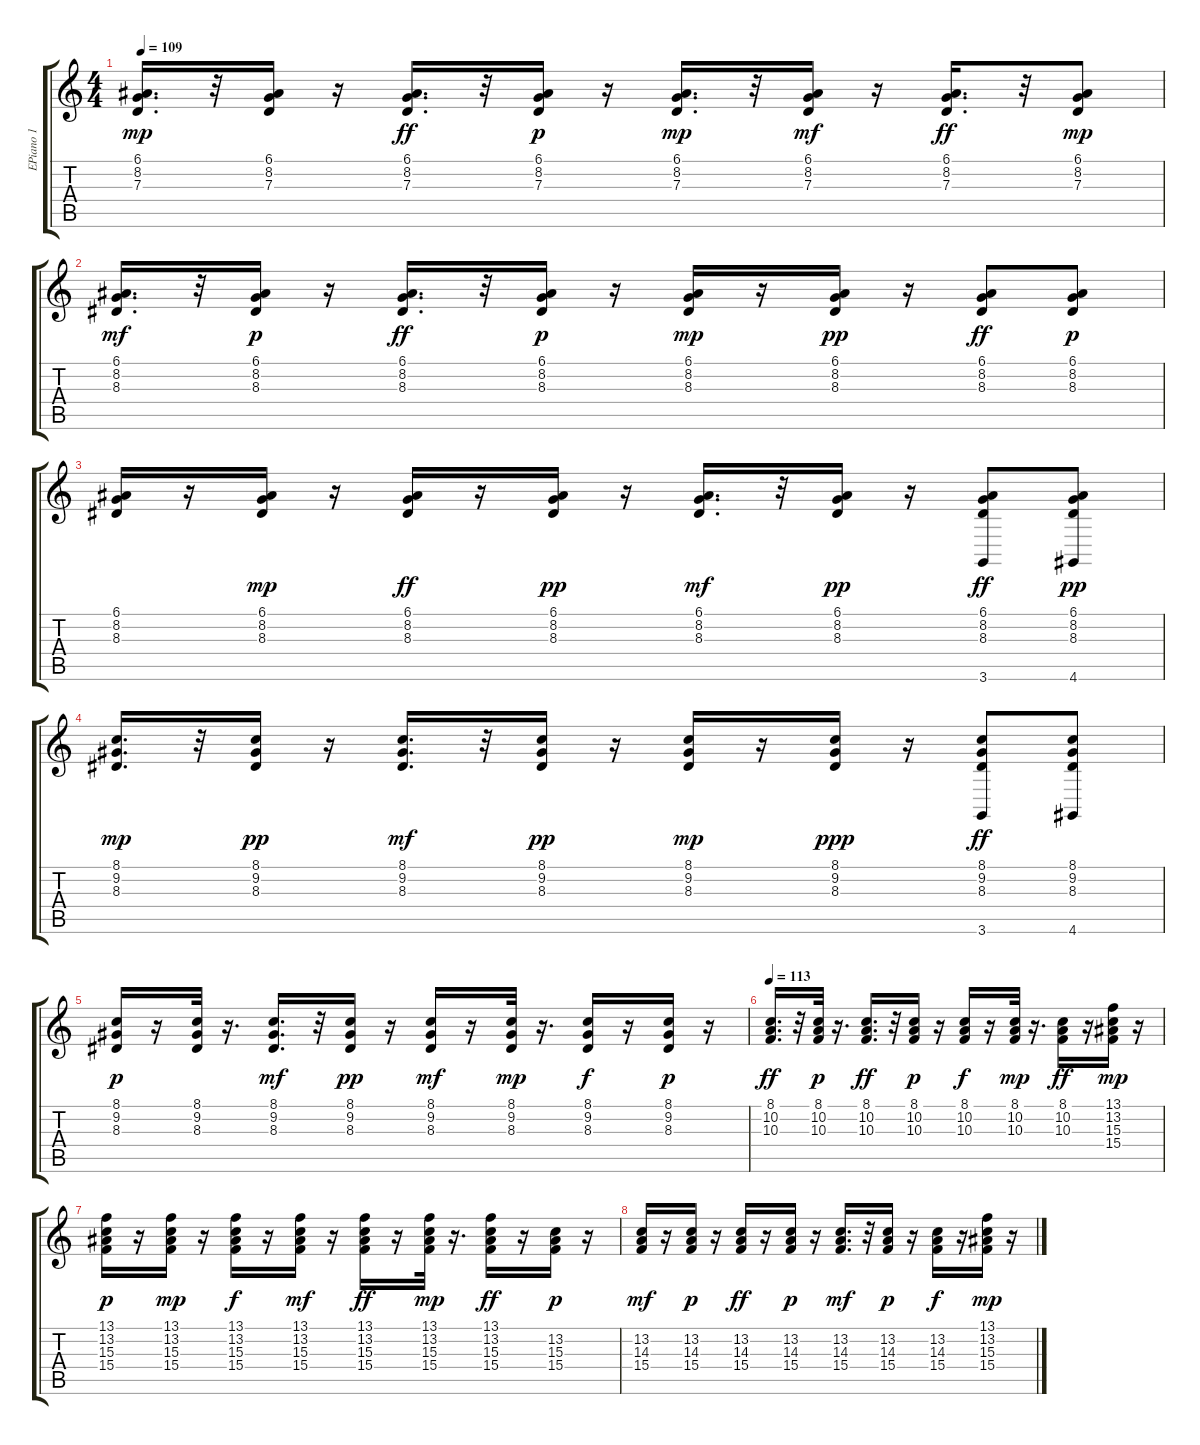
\track ("EPiano 1" "EPiano 1") {instrument stringensemble1}
\staff {score tabs}
\tuning (E4 B3 G3 D3 A2 E2) {hide}
\ts (4 4)
\tempo 109
\clef g2
\ks c
(6.1 8.2 7.3).16{d dy mp} r.32 (6.1 8.2 7.3).16 r.16 (6.1 8.2 7.3).16{d dy ff} r.32 (6.1 8.2 7.3).16{dy p} r.16 (6.1 8.2 7.3).16{d dy mp} r.32 (6.1 8.2 7.3).16{dy mf} r.16 (6.1 8.2 7.3).16{d dy ff} r.32 (6.1 8.2 7.3).8{dy mp} |
(6.1 8.2 8.3).16{d dy mf} r.32 (6.1 8.2 8.3).16{dy p} r.16 (6.1 8.2 8.3).16{d dy ff} r.32 (6.1 8.2 8.3).16{dy p} r.16 (6.1 8.2 8.3).16{dy mp} r.16 (6.1 8.2 8.3).16{dy pp} r.16 (6.1 8.2 8.3).8{dy ff} (6.1 8.2 8.3).8{dy p} |
(6.1 8.2 8.3).16 r.16 (6.1 8.2 8.3).16{dy mp} r.16 (6.1 8.2 8.3).16{dy ff} r.16 (6.1 8.2 8.3).16{dy pp} r.16 (6.1 8.2 8.3).16{d dy mf} r.32 (6.1 8.2 8.3).16{dy pp} r.16 (6.1 8.2 8.3 3.6).8{dy ff} (6.1 8.2 8.3 4.6).8{dy pp} |
(8.1 9.2 8.3).16{d dy mp} r.32 (8.1 9.2 8.3).16{dy pp} r.16 (8.1 9.2 8.3).16{d dy mf} r.32 (8.1 9.2 8.3).16{dy pp} r.16 (8.1 9.2 8.3).16{dy mp} r.16 (8.1 9.2 8.3).16{dy ppp} r.16 (8.1 9.2 8.3 3.6).8{dy ff} (8.1 9.2 8.3 4.6).8 |
(8.1 9.2 8.3).16{dy p} r.16 (8.1 9.2 8.3).32 r.16{d} (8.1 9.2 8.3).16{d dy mf} r.32 (8.1 9.2 8.3).16{dy pp} r.16 (8.1 9.2 8.3).16{dy mf} r.16 (8.1 9.2 8.3).32{dy mp} r.16{d} (8.1 9.2 8.3).16{dy f} r.16 (8.1 9.2 8.3).16{dy p} r.16 |
\tempo 113
(8.1 10.2 10.3).16{d dy ff} r.32 (8.1 10.2 10.3).32{dy p} r.16{d} (8.1 10.2 10.3).16{d dy ff} r.32 (8.1 10.2 10.3).16{dy p} r.16 (8.1 10.2 10.3).16{dy f} r.16 (8.1 10.2 10.3).32{dy mp} r.16{d} (8.1 10.2 10.3).16{dy ff} r.16 (13.1 13.2 15.3 15.4).16{dy mp} r.16 |
(13.1 13.2 15.3 15.4).16{dy p} r.16 (13.1 13.2 15.3 15.4).16{dy mp} r.16 (13.1 13.2 15.3 15.4).16{dy f} r.16 (13.1 13.2 15.3 15.4).16{dy mf} r.16 (13.1 13.2 15.3 15.4).16{dy ff} r.16 (13.1 13.2 15.3 15.4).32{dy mp} r.16{d} (13.1 13.2 15.3 15.4).16{dy ff} r.16 (13.2 15.3 15.4).16{dy p} r.16 |
(13.2 14.3 15.4).16{dy mf} r.16 (13.2 14.3 15.4).16{dy p} r.16 (13.2 14.3 15.4).16{dy ff} r.16 (13.2 14.3 15.4).16{dy p} r.16 (13.2 14.3 15.4).16{d dy mf} r.32 (13.2 14.3 15.4).16{dy p} r.16 (13.2 14.3 15.4).16{dy f} r.16 (13.1 13.2 15.3 15.4).16{dy mp} r.16
